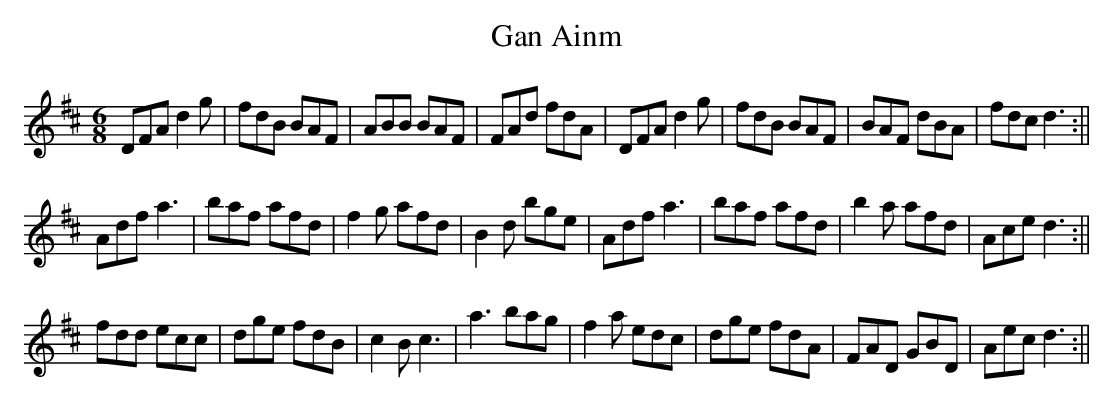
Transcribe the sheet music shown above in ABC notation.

X:1
T:Gan Ainm
M:6/8
L:1/8
K:D
DFA d2g|fdB BAF|ABB BAF|FAd fdA|\
DFA d2g|fdB BAF|BAF dBA|fdc d3:||
Adf a3|baf afd|f2g afd|B2d bge|\
Adf a3|baf afd|b2a afd|Ace d3:||
fdd ecc|dge fdB|c2B c3|a3 bag|\
f2a edc|dge fdA|FAD GBD|Aec d3:||
